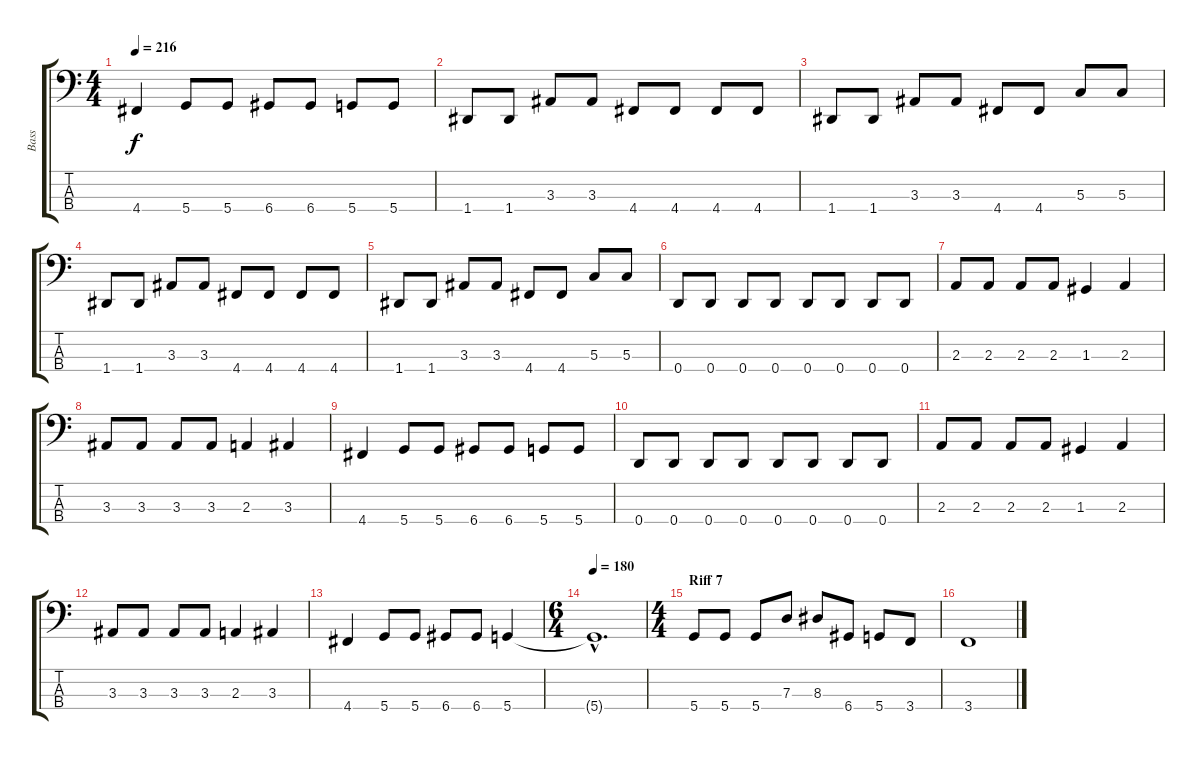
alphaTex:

\track ("Bass" "Bass") {instrument electricbassfinger}
\staff {score tabs}
\tuning (F2 C2 G1 D1) {hide}
\ts (4 4)
\tempo 216
\clef f4
\ks c
4.4.4{dy f} 5.4.8 5.4.8 6.4.8 6.4.8 5.4.8 5.4.8 |
1.4.8 1.4.8 3.3.8 3.3.8 4.4.8 4.4.8 4.4.8 4.4.8 |
1.4.8 1.4.8 3.3.8 3.3.8 4.4.8 4.4.8 5.3.8 5.3.8 |
1.4.8 1.4.8 3.3.8 3.3.8 4.4.8 4.4.8 4.4.8 4.4.8 |
1.4.8 1.4.8 3.3.8 3.3.8 4.4.8 4.4.8 5.3.8 5.3.8 |
0.4.8 0.4.8 0.4.8 0.4.8 0.4.8 0.4.8 0.4.8 0.4.8 |
2.3.8 2.3.8 2.3.8 2.3.8 1.3.4 2.3.4 |
3.3.8 3.3.8 3.3.8 3.3.8 2.3.4 3.3.4 |
4.4.4 5.4.8 5.4.8 6.4.8 6.4.8 5.4.8 5.4.8 |
0.4.8 0.4.8 0.4.8 0.4.8 0.4.8 0.4.8 0.4.8 0.4.8 |
2.3.8 2.3.8 2.3.8 2.3.8 1.3.4 2.3.4 |
3.3.8 3.3.8 3.3.8 3.3.8 2.3.4 3.3.4 |
4.4.4 5.4.8 5.4.8 6.4.8 6.4.8 5.4.4 |
\ts (6 4)
\tempo 180
5.4{hac t}.1{d} |
\ts (4 4)
\section ("" "Riff 7")
5.4.8 5.4.8 5.4.8 7.3.8 8.3.8 6.4.8 5.4.8 3.4.8 |
3.4.1
